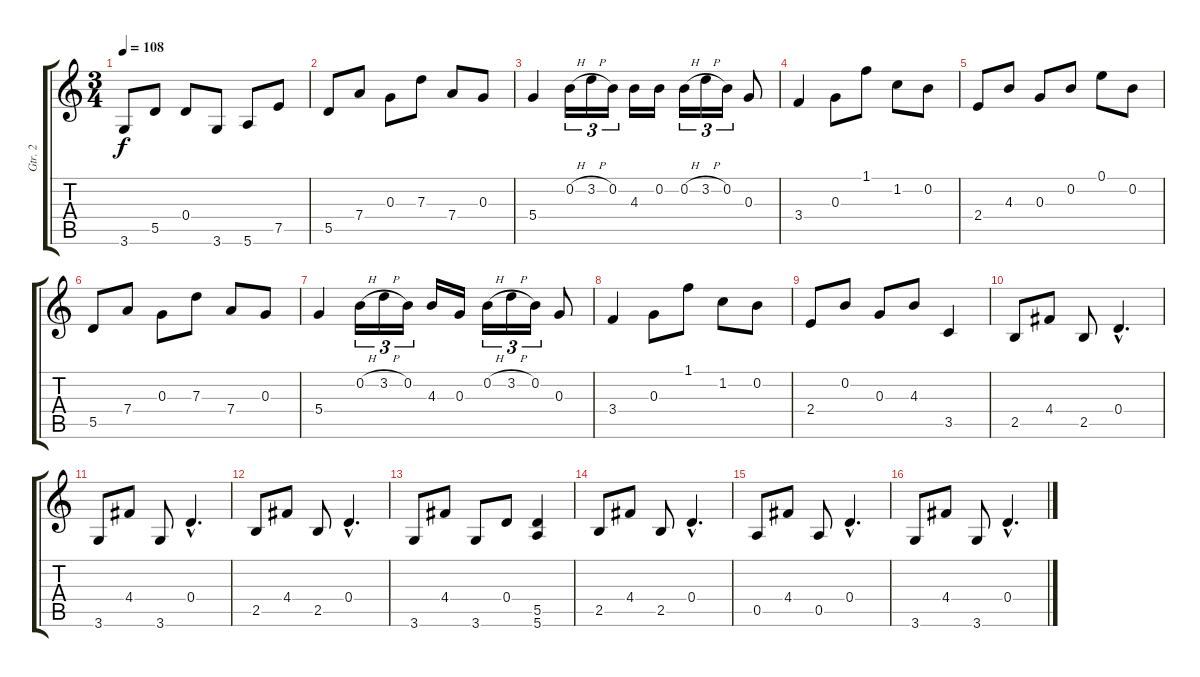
\track ("Gtr. 2" "Gtr. 2") {instrument distortionguitar}
\staff {score tabs}
\tuning (E4 B3 G3 D3 A2 E2) {hide}
\ts (3 4)
\tempo 108
\clef g2
\ks c
3.6.8{dy f} 5.5.8 0.4.8 3.6.8 5.6.8 7.5.8 |
5.5.8 7.4.8 0.3.8 7.3.8 7.4.8 0.3.8 |
5.4.4 0.2{h}.16{tu (3 2)} 3.2{h}.16{tu (3 2)} 0.2.16{tu (3 2)} 4.3.16 0.2.16 0.2{h}.16{tu (3 2)} 3.2{h}.16{tu (3 2)} 0.2.16{tu (3 2)} 0.3.8 |
3.4.4 0.3.8 1.1.8 1.2.8 0.2.8 |
2.4.8 4.3.8 0.3.8 0.2.8 0.1.8 0.2.8 |
5.5.8 7.4.8 0.3.8 7.3.8 7.4.8 0.3.8 |
5.4.4 0.2{h}.16{tu (3 2)} 3.2{h}.16{tu (3 2)} 0.2.16{tu (3 2)} 4.3.16 0.3.16 0.2{h}.16{tu (3 2)} 3.2{h}.16{tu (3 2)} 0.2.16{tu (3 2)} 0.3.8 |
3.4.4 0.3.8 1.1.8 1.2.8 0.2.8 |
2.4.8 0.2.8 0.3.8 4.3.8 3.5.4 |
2.5.8 4.4.8 2.5.8 0.4{hac}.4{d} |
3.6.8 4.4.8 3.6.8 0.4{hac}.4{d} |
2.5.8 4.4.8 2.5.8 0.4{hac}.4{d} |
3.6.8 4.4.8 3.6.8 0.4.8 (5.5 5.6).4 |
2.5.8 4.4.8 2.5.8 0.4{hac}.4{d} |
0.5.8 4.4.8 0.5.8 0.4{hac}.4{d} |
3.6.8 4.4.8 3.6.8 0.4{hac}.4{d}
